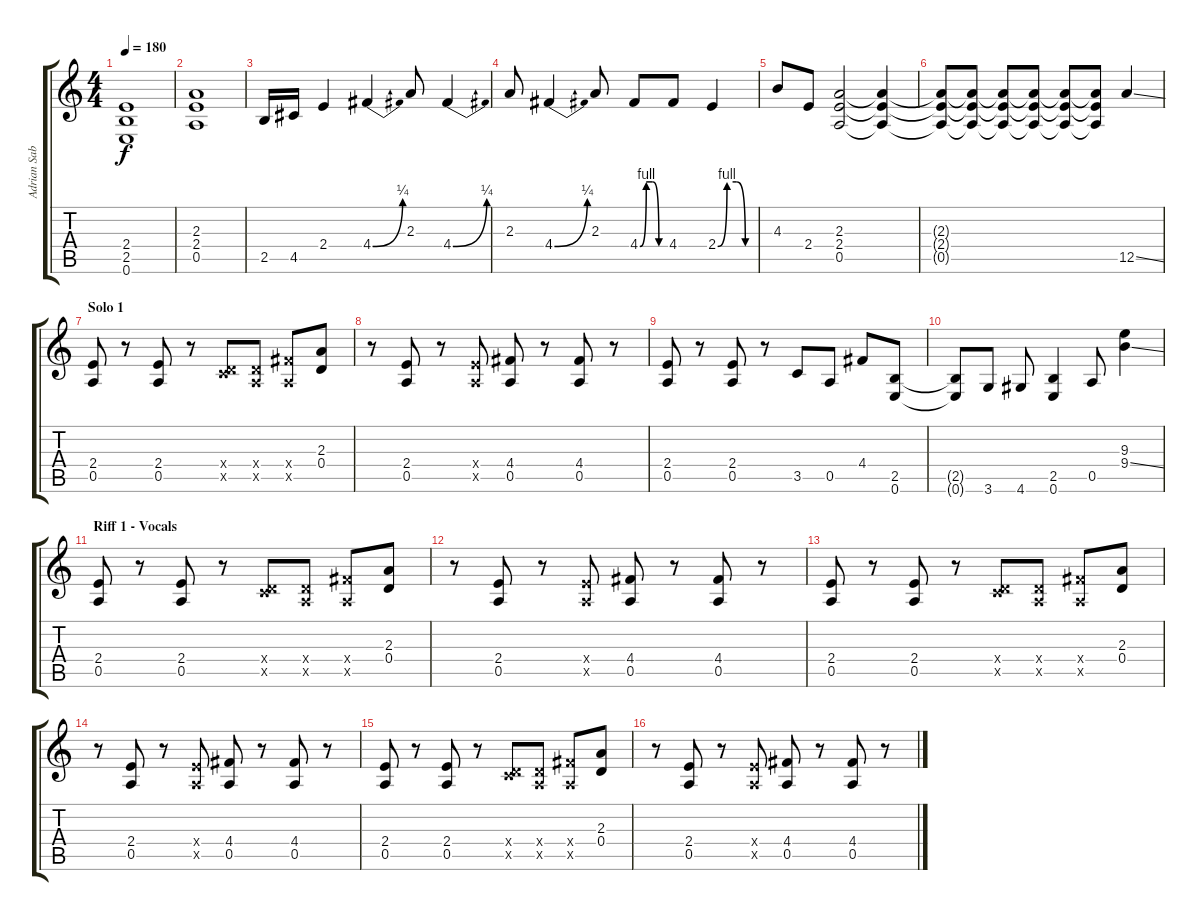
\track ("Adrian Sabbath" "Adrian Sab") {instrument distortionguitar}
\staff {score tabs}
\tuning (E4 B3 G3 D3 A2 E2) {hide}
\ts (4 4)
\tempo 180
\clef g2
\ks c
(2.4 2.5 0.6).1{dy f} |
(2.3 2.4 0.5).1 |
2.5.16 4.5.16 2.4.4 4.4{be (bend 0 0 60 1)}.4 2.3.8 4.4{be (bend 0 0 60 1)}.4 |
2.3.8 4.4{be (bend 0 0 60 1)}.4 2.3.8 4.4{be (custom 0 0 15 4 30 4 45 0 60 0)}.8 4.4.8 2.4{be (custom 0 0 15 4 30 4 45 0 60 0)}.4 |
4.3.8 2.4.8 (2.3 2.4 0.5).2 (2.3{t} 2.4{t} 0.5{t}).4 |
(2.3{t} 2.4{t} 0.5{t}).8 (2.3{t} 2.4{t} 0.5{t}).8 (2.3{t} 2.4{t} 0.5{t}).8 (2.3{t} 2.4{t} 0.5{t}).8 (2.3{t} 2.4{t} 0.5{t}).8 (2.3{t} 2.4{t} 0.5{t}).8 12.5{ss}.4 |
\section ("" "Solo 1")
(2.4 0.5).8 r.8 (2.4 0.5).8 r.8 (0.4{x} 3.5{x}).8 (0.4{x} 0.5{x}).8 (4.4{x} 0.5{x}).8 (2.3 0.4).8 |
r.8 (2.4 0.5).8 r.8 (2.4{x} 0.5{x}).8 (4.4 0.5).8 r.8 (4.4 0.5).8 r.8 |
(2.4 0.5).8 r.8 (2.4 0.5).8 r.8 3.5.8 0.5.8 4.4.8 (2.5 0.6).8 |
(2.5{t} 0.6{t}).8 3.6.8 4.6.8 (2.5 0.6).4 0.5.8 (9.3 9.4{ss}).4 |
\section ("" "Riff 1 - Vocals")
(2.4 0.5).8 r.8 (2.4 0.5).8 r.8 (0.4{x} 3.5{x}).8 (0.4{x} 0.5{x}).8 (4.4{x} 0.5{x}).8 (2.3 0.4).8 |
r.8 (2.4 0.5).8 r.8 (2.4{x} 0.5{x}).8 (4.4 0.5).8 r.8 (4.4 0.5).8 r.8 |
(2.4 0.5).8 r.8 (2.4 0.5).8 r.8 (0.4{x} 3.5{x}).8 (0.4{x} 0.5{x}).8 (4.4{x} 0.5{x}).8 (2.3 0.4).8 |
r.8 (2.4 0.5).8 r.8 (2.4{x} 0.5{x}).8 (4.4 0.5).8 r.8 (4.4 0.5).8 r.8 |
(2.4 0.5).8 r.8 (2.4 0.5).8 r.8 (0.4{x} 3.5{x}).8 (0.4{x} 0.5{x}).8 (4.4{x} 0.5{x}).8 (2.3 0.4).8 |
r.8 (2.4 0.5).8 r.8 (2.4{x} 0.5{x}).8 (4.4 0.5).8 r.8 (4.4 0.5).8 r.8
